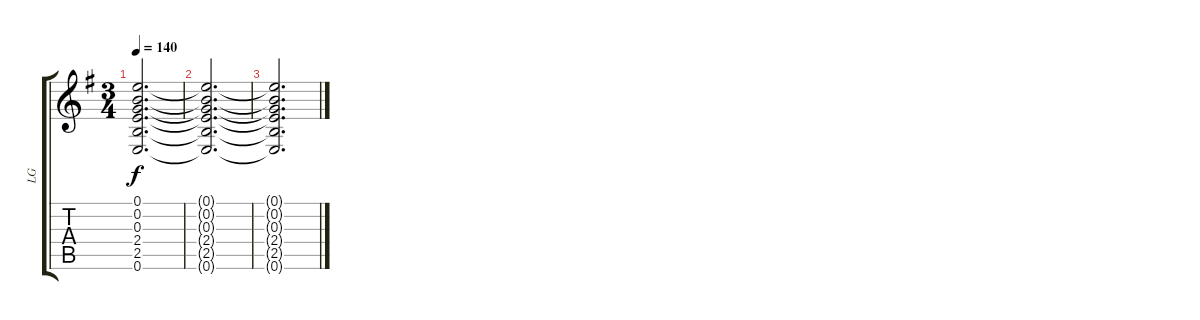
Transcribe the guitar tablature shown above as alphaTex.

\track ("LG" "LG") {instrument overdrivenguitar}
\staff {score tabs}
\tuning (E4 B3 G3 D3 A2 E2) {hide}
\ts (3 4)
\tempo 140
\clef g2
\ks eminor
(0.1{t} 0.2{t} 0.3{t} 2.4{t} 2.5{t} 0.6{t}).2{d dy f} |
(0.1{t} 0.2{t} 0.3{t} 2.4{t} 2.5{t} 0.6{t}).2{d} |
(0.1{t} 0.2{t} 0.3{t} 2.4{t} 2.5{t} 0.6{t}).2{d}
